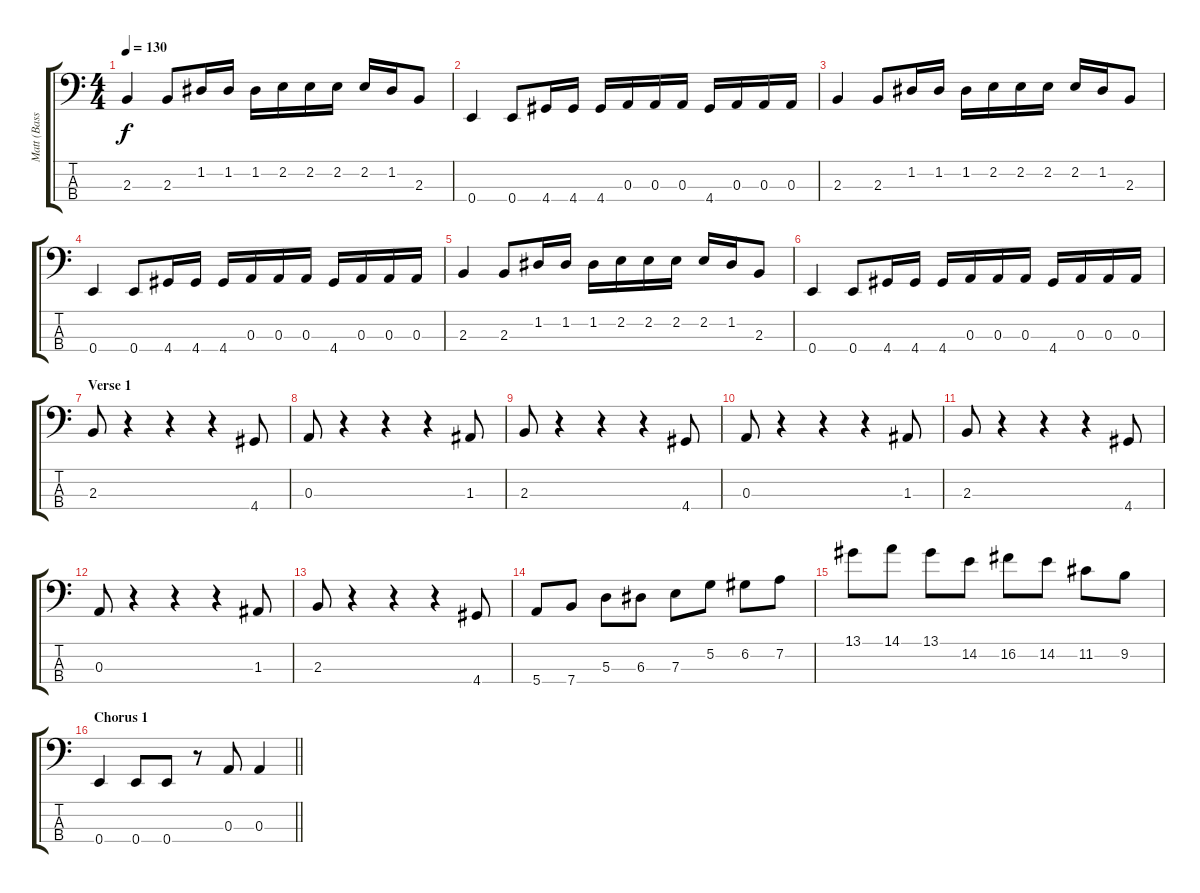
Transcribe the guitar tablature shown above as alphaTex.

\track ("Matt (Bass)" "Matt (Bass") {instrument electricbasspick}
\staff {score tabs}
\tuning (G2 D2 A1 E1) {hide}
\ts (4 4)
\tempo 130
\clef f4
\ks c
2.3.4{dy f} 2.3.8 1.2.16 1.2.16 1.2.16 2.2.16 2.2.16 2.2.16 2.2.16 1.2.16 2.3.8 |
0.4.4 0.4.8 4.4.16 4.4.16 4.4.16 0.3.16 0.3.16 0.3.16 4.4.16 0.3.16 0.3.16 0.3.16 |
2.3.4 2.3.8 1.2.16 1.2.16 1.2.16 2.2.16 2.2.16 2.2.16 2.2.16 1.2.16 2.3.8 |
0.4.4 0.4.8 4.4.16 4.4.16 4.4.16 0.3.16 0.3.16 0.3.16 4.4.16 0.3.16 0.3.16 0.3.16 |
2.3.4 2.3.8 1.2.16 1.2.16 1.2.16 2.2.16 2.2.16 2.2.16 2.2.16 1.2.16 2.3.8 |
0.4.4 0.4.8 4.4.16 4.4.16 4.4.16 0.3.16 0.3.16 0.3.16 4.4.16 0.3.16 0.3.16 0.3.16 |
\section ("" "Verse 1")
2.3.8 r.4 r.4 r.4 4.4.8 |
0.3.8 r.4 r.4 r.4 1.3.8 |
2.3.8 r.4 r.4 r.4 4.4.8 |
0.3.8 r.4 r.4 r.4 1.3.8 |
2.3.8 r.4 r.4 r.4 4.4.8 |
0.3.8 r.4 r.4 r.4 1.3.8 |
2.3.8 r.4 r.4 r.4 4.4.8 |
5.4.8 7.4.8 5.3.8 6.3.8 7.3.8 5.2.8 6.2.8 7.2.8 |
13.1.8 14.1.8 13.1.8 14.2.8 16.2.8 14.2.8 11.2.8 9.2.8 |
\section ("" "Chorus 1")
\barLineRight lightlight
0.4.4 0.4.8 0.4.8 r.8 0.3.8 0.3.4
